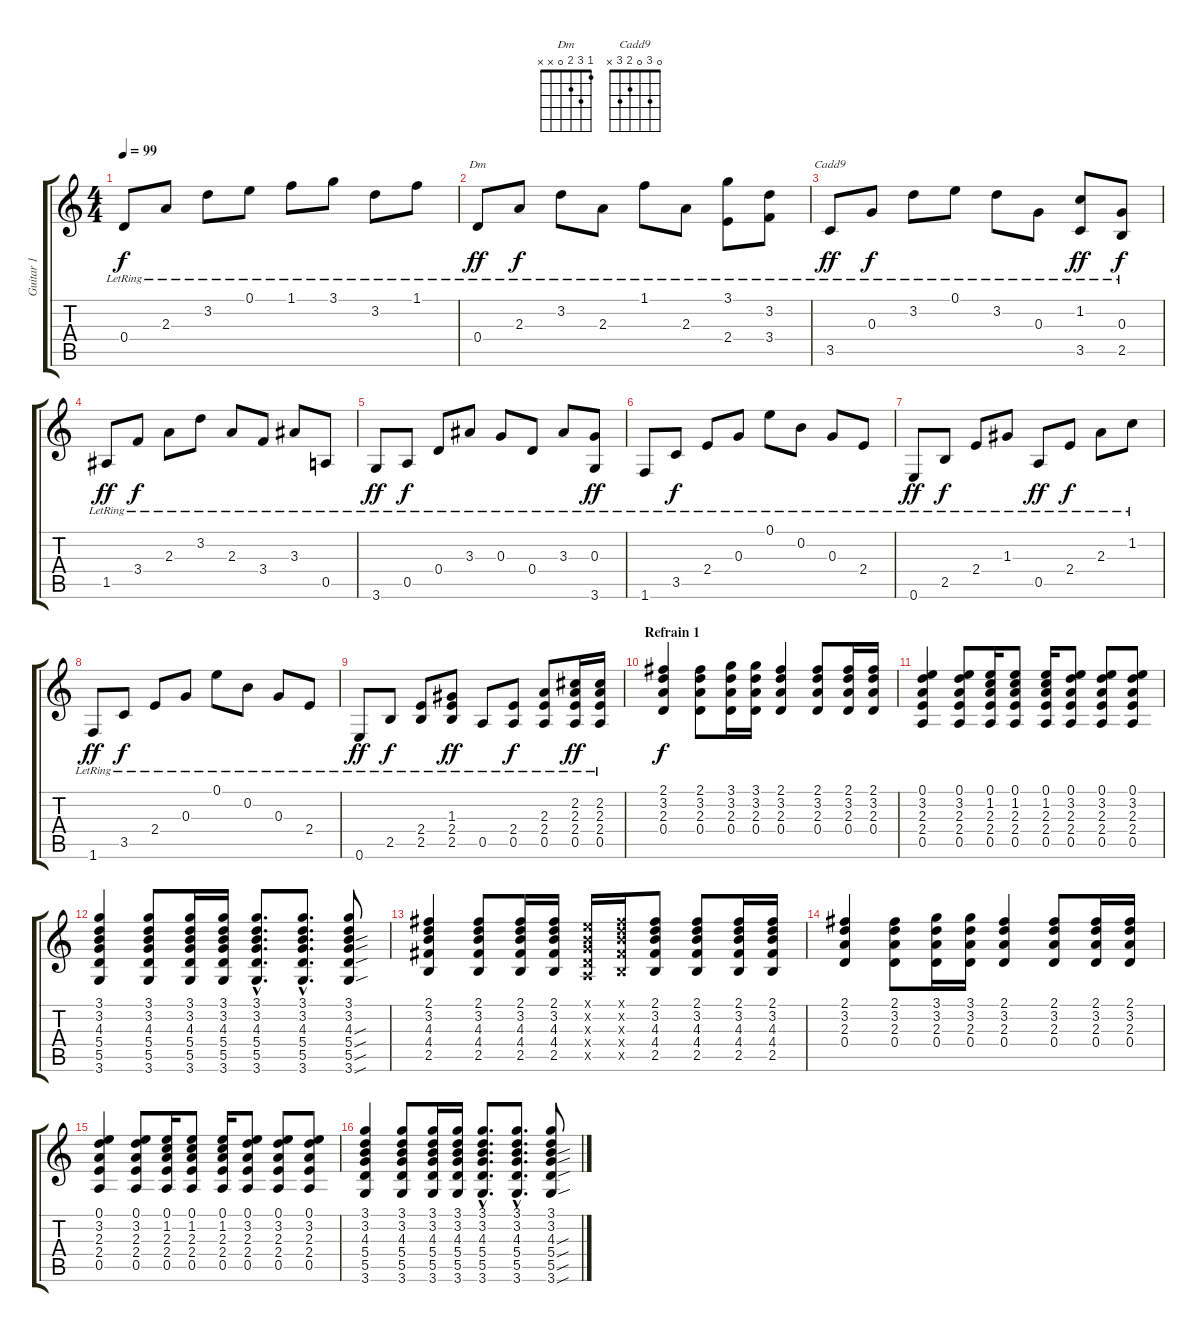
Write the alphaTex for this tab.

\track ("Guitar 1" "Guitar 1") {instrument electricguitarjazz}
\staff {score tabs}
\tuning (E4 B3 G3 D3 A2 E2) {hide}
\chord ("Dm" 1 3 2 0 x x)
\chord ("Cadd9" 0 3 0 2 3 x)
\ts (4 4)
\tempo 99
\clef g2
\ks c
0.4{lr}.8{dy f} 2.3{lr}.8 3.2{lr}.8 0.1{lr}.8 1.1{lr}.8 3.1{lr}.8 3.2{lr}.8 1.1{lr}.8 |
0.4{lr}.8{ch "Dm" dy ff} 2.3{lr}.8{dy f} 3.2{lr}.8 2.3{lr}.8 1.1{lr}.8 2.3{lr}.8 (3.1{lr} 2.4{lr}).8 (3.2{lr} 3.4{lr}).8 |
3.5{lr}.8{ch "Cadd9" dy ff} 0.3{lr}.8{dy f} 3.2{lr}.8 0.1{lr}.8 3.2{lr}.8 0.3{lr}.8 (1.2{lr} 3.5{lr}).8{dy ff} (0.3{lr} 2.5{lr}).8{dy f} |
1.5{lr}.8{dy ff} 3.4{lr}.8{dy f} 2.3{lr}.8 3.2{lr}.8 2.3{lr}.8 3.4{lr}.8 3.3{lr}.8 0.5{lr}.8 |
3.6{lr}.8{dy ff} 0.5{lr}.8{dy f} 0.4{lr}.8 3.3{lr}.8 0.3{lr}.8 0.4{lr}.8 3.3{lr}.8 (0.3{lr} 3.6{lr}).8{dy ff} |
1.6{lr}.8 3.5{lr}.8{dy f} 2.4{lr}.8 0.3{lr}.8 0.1{lr}.8 0.2{lr}.8 0.3{lr}.8 2.4{lr}.8 |
0.6{lr}.8{dy ff} 2.5{lr}.8{dy f} 2.4{lr}.8 1.3{lr}.8 0.5{lr}.8{dy ff} 2.4{lr}.8{dy f} 2.3{lr}.8 1.2{lr}.8 |
1.6{lr}.8{dy ff} 3.5{lr}.8{dy f} 2.4{lr}.8 0.3{lr}.8 0.1{lr}.8 0.2{lr}.8 0.3{lr}.8 2.4{lr}.8 |
0.6{lr}.8{dy ff} 2.5{lr}.8{dy f} (2.4{lr} 2.5).8 (1.3{lr} 2.4 2.5).8{dy ff} 0.5{lr}.8 (2.4{lr} 0.5).8{dy f} (2.3{lr} 2.4 0.5).8 (2.2{lr} 2.3{lr} 2.4{lr} 0.5{lr}).16{dy ff} (2.2{lr} 2.3{lr} 2.4 0.5{lr}).16 |
\section ("" "Refrain 1")
(2.1 3.2 2.3 0.4).4{dy f volume 10} (2.1 3.2 2.3 0.4).8 (3.1 3.2 2.3 0.4).16 (3.1 3.2 2.3 0.4).16 (2.1 3.2 2.3 0.4).4 (2.1 3.2 2.3 0.4).8 (2.1 3.2 2.3 0.4).16 (2.1 3.2 2.3 0.4).16 |
(0.1 3.2 2.3 2.4 0.5).4 (0.1 3.2 2.3 2.4 0.5).8 (0.1 1.2 2.3 2.4 0.5).16 (0.1 1.2 2.3 2.4 0.5).8 (0.1 1.2 2.3 2.4 0.5).16 (0.1 3.2 2.3 2.4 0.5).8 (0.1 3.2 2.3 2.4 0.5).8 (0.1 3.2 2.3 2.4 0.5).8 |
(3.1 3.2 4.3 5.4 5.5 3.6).4 (3.1 3.2 4.3 5.4 5.5 3.6).8 (3.1 3.2 4.3 5.4 5.5 3.6).16 (3.1 3.2 4.3 5.4 5.5 3.6).16 (3.1{hac} 3.2{hac} 4.3{hac} 5.4{hac} 5.5{hac} 3.6{hac}).8{d} (3.1{hac} 3.2{hac} 4.3{hac} 5.4{hac} 5.5{hac} 3.6{hac}).8{d} (3.1 3.2 4.3{sou} 5.4{sou} 5.5{sou} 3.6{sou}).8 |
(2.1 3.2 4.3 4.4 2.5).4 (2.1 3.2 4.3 4.4 2.5).8 (2.1 3.2 4.3 4.4 2.5).16 (2.1 3.2 4.3 4.4 2.5).16 (0.1{x} 0.2{x} 0.3{x} 0.4{x} 0.5{x}).16 (2.1{x} 3.2{x} 4.3{x} 4.4{x} 2.5{x}).16 (2.1 3.2 4.3 4.4 2.5).8 (2.1 3.2 4.3 4.4 2.5).8 (2.1 3.2 4.3 4.4 2.5).16 (2.1 3.2 4.3 4.4 2.5).16 |
(2.1 3.2 2.3 0.4).4 (2.1 3.2 2.3 0.4).8 (3.1 3.2 2.3 0.4).16 (3.1 3.2 2.3 0.4).16 (2.1 3.2 2.3 0.4).4 (2.1 3.2 2.3 0.4).8 (2.1 3.2 2.3 0.4).16 (2.1 3.2 2.3 0.4).16 |
(0.1 3.2 2.3 2.4 0.5).4 (0.1 3.2 2.3 2.4 0.5).8 (0.1 1.2 2.3 2.4 0.5).16 (0.1 1.2 2.3 2.4 0.5).8 (0.1 1.2 2.3 2.4 0.5).16 (0.1 3.2 2.3 2.4 0.5).8 (0.1 3.2 2.3 2.4 0.5).8 (0.1 3.2 2.3 2.4 0.5).8 |
(3.1 3.2 4.3 5.4 5.5 3.6).4 (3.1 3.2 4.3 5.4 5.5 3.6).8 (3.1 3.2 4.3 5.4 5.5 3.6).16 (3.1 3.2 4.3 5.4 5.5 3.6).16 (3.1{hac} 3.2{hac} 4.3{hac} 5.4{hac} 5.5{hac} 3.6{hac}).8{d} (3.1{hac} 3.2{hac} 4.3{hac} 5.4{hac} 5.5{hac} 3.6{hac}).8{d} (3.1 3.2 4.3{sou} 5.4{sou} 5.5{sou} 3.6{sou}).8
